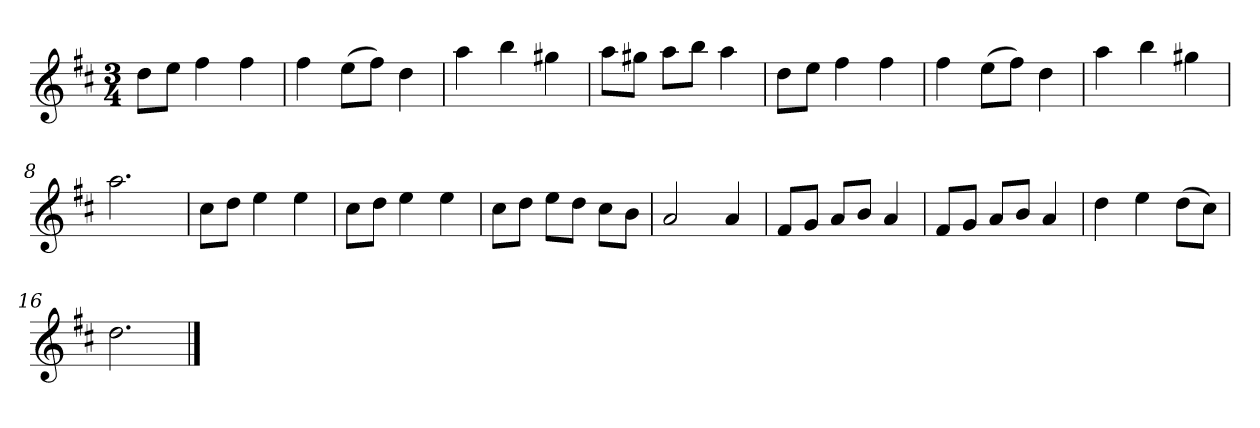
**kern
*part1
*staff1
*k[f#c#]
*M3/4
*MM120
=1
8ddL
8eeJ
4ff#
4ff#
=2
4ff#
(8eeL
8ff#J)
4dd
=3
4aa
4bb
4gg#X
=4
8aaL
8gg#XJ
8aaL
8bbJ
4aa
=5
8ddL
8eeJ
4ff#
4ff#
=6
4ff#
(8eeL
8ff#J)
4dd
=7
4aa
4bb
4gg#X
=8
2.aa
=9
8cc#L
8ddJ
4ee
4ee
=10
8cc#L
8ddJ
4ee
4ee
=11
8cc#L
8ddJ
8eeL
8ddJ
8cc#L
8bJ
=12
2a
4a
=13
8f#L
8gJ
8aL
8bJ
4a
=14
8f#L
8gJ
8aL
8bJ
4a
=15
4dd
4ee
(8ddL
8cc#J)
=16
2.dd
==
*-
